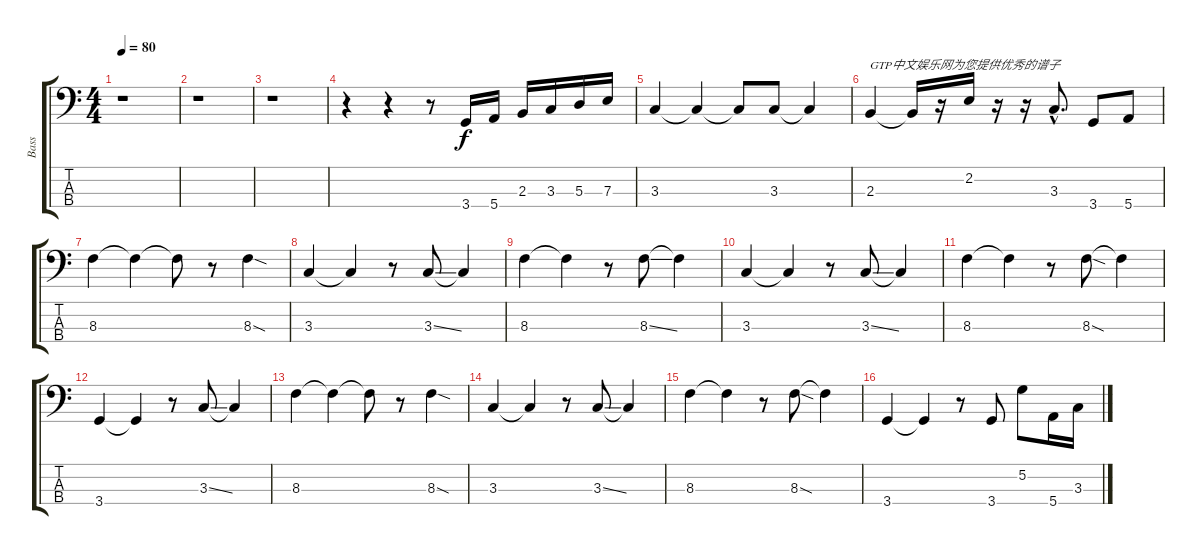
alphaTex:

\track ("Bass" "Bass") {instrument electricbassfinger}
\staff {score tabs}
\tuning (G2 D2 A1 E1) {hide}
\ts (4 4)
\tempo 80
\clef f4
\ks c
r.1{dy f instrument electricbassfinger} |
r.1 |
r.1 |
r.4 r.4 r.8 3.4.16 5.4.16 2.3.16 3.3.16 5.3.16 7.3.16 |
3.3.4 3.3{t}.4 3.3{t}.8 3.3.8 3.3{t}.4 |
2.3.4{txt "GTP中文娱乐网为您提供优秀的谱子"} 2.3{t}.16 r.16 2.2.16 r.16 r.16 3.3{hac}.8{d} 3.4.8 5.4.8 |
8.3.4 8.3{t}.4 8.3{t}.8 r.8 8.3{sod}.4 |
3.3.4 3.3{t}.4 r.8 3.3{ss}.8 3.3{t}.4 |
8.3.4 8.3{t}.4 r.8 8.3{ss}.8 8.3{t}.4 |
3.3.4 3.3{t}.4 r.8 3.3{ss}.8 3.3{t}.4 |
8.3.4 8.3{t}.4 r.8 8.3{sod}.8 8.3{t}.4 |
3.4.4 3.4{t}.4 r.8 3.3{ss}.8 3.3{t}.4 |
8.3.4 8.3{t}.4 8.3{t}.8 r.8 8.3{sod}.4 |
3.3.4 3.3{t}.4 r.8 3.3{ss}.8 3.3{t}.4 |
8.3.4 8.3{t}.4 r.8 8.3{sod}.8 8.3{t}.4 |
3.4.4 3.4{t}.4 r.8 3.4.8 5.2.8 5.4.16 3.3.16
